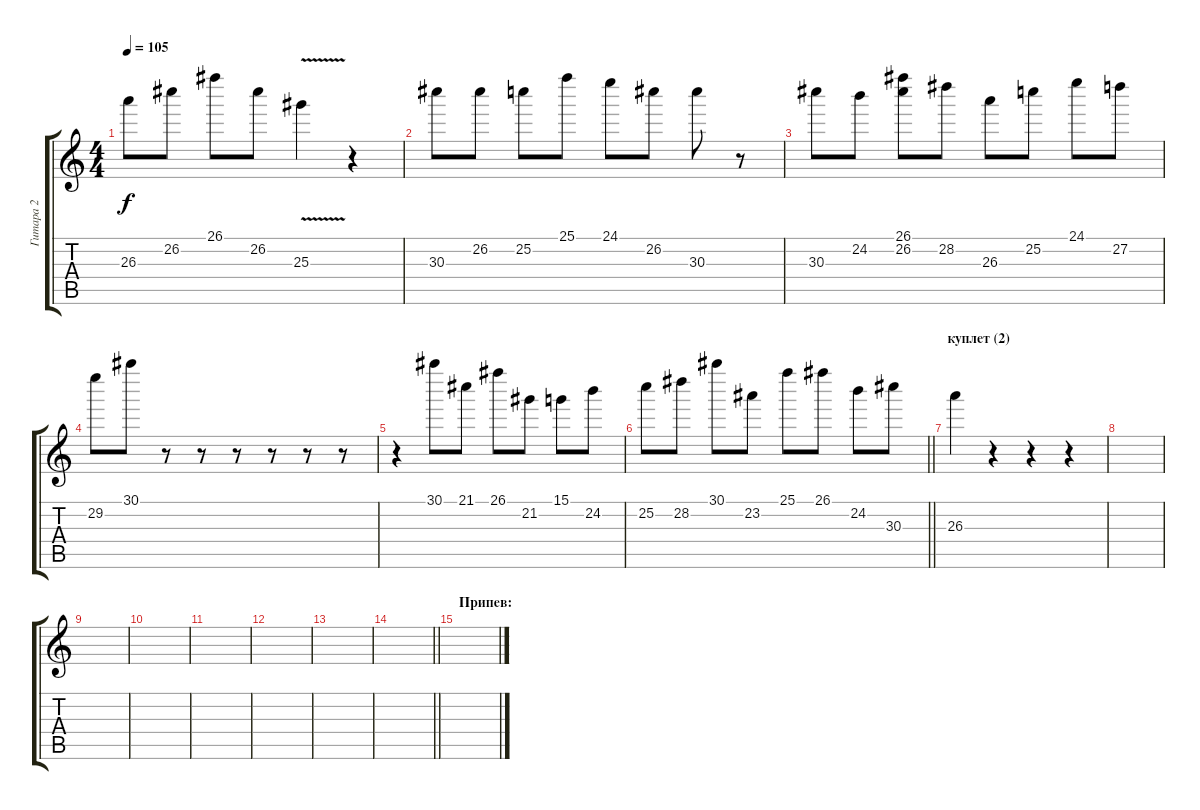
\track ("Гитара 2" "Гитара 2") {instrument distortionguitar}
\staff {score tabs}
\tuning (E4 B3 G3 D3 A2 E2) {hide}
\ts (4 4)
\tempo 105
\clef g2
\ks c
26.3.8{dy f} 26.2.8 26.1.8 26.2.8 25.3{v}.4 r.4 |
30.3.8 26.2.8 25.2.8 25.1.8 24.1.8 26.2.8 30.3.8 r.8 |
30.3.8 24.2.8 (26.1 26.2).8 28.2.8 26.3.8 25.2.8 24.1.8 27.2.8 |
29.2.8 30.1.8 r.8 r.8 r.8 r.8 r.8 r.8 |
r.4 30.1.8 21.1.8 26.1.8 21.2.8 15.1.8 24.2.8 |
\barLineRight lightlight
25.2.8 28.2.8 30.1.8 23.2.8 25.1.8 26.1.8 24.2.8 30.3.8 |
\section ("" "куплет (2)")
26.3.4 r.4 r.4 r.4 |
|
|
|
|
|
|
\barLineRight lightlight
|
\section ("" "Припев:")
